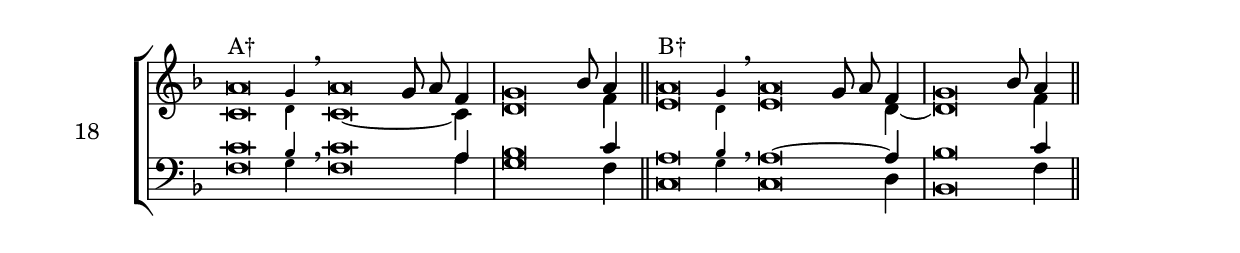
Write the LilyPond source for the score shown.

\version "2.18.2"
\version "2.18.2"

divisioMinima = {
    \bar ""
    \once \override BreathingSign.stencil = #ly:breathing-sign::divisio-minima
    \once \override BreathingSign.Y-offset = #0
    \breathe
}

dm = {
    \bar ""
    \once \override BreathingSign.stencil = #ly:breathing-sign::divisio-maior
    \once \override BreathingSign.Y-offset = #0
    \breathe
}
divisioMaxima = {
    \bar ""
    \once \override BreathingSign.stencil = #ly:breathing-sign::divisio-maxima
    \once \override BreathingSign.Y-offset = #0
    \breathe
}

fi = { \bar "||" }
ll = { \once \override LyricText.self-alignment-X = #LEFT }
sm = { \set melismaBusyProperties = #'() }
usm = { \unset melismaBusyProperties }

global = {
    \key f \major
    \cadenzaOn
    \set tieWaitForNote = ##t
    \autoBeamOff
    %\hide Staff.Stem
}

sopranoOneFlex = { \afterGrace a'\breve^"A†" g'4 \breathe a'\breve g'8 a' f'4 \bar "|" g'\breve bes'8 a'4 \bar "||" }
sopranoOne = { a'\breve^"A" g'8 a' f'4 \bar "|" g'\breve bes'8 a'4 \bar "||" }
sopranoTwoFlex = { \afterGrace a'\breve^"B†" g'4 \breathe a'\breve g'8 a' f'4 \bar "|" g'\breve bes'8 a'4 \bar "||" }
sopranoTwo = {  a'\breve^"B" g'8 a' f'4 \bar "|" g'\breve bes'8 a'4 \bar "||" }

altoOneFlex = { \afterGrace c'\breve d'4 c'\breve~ s4 c'4 d'\breve s8 f'4 }
altoOne = { c'\breve~ s4 c'4 d'\breve s8 f'4  }
altoTwoFlex = { \afterGrace e'\breve d'4 e'\breve s4 d'4~ d'\breve s8 f'4  }
altoTwo = {  e'\breve s4 d'4~ d'\breve s8 f'4  }

tenorOneFlex = { \afterGrace c'\breve bes4 \breathe c'\breve s4 a4 \bar "|" bes\breve s8 c'4 \bar "||"}
tenorOne = { c'\breve s4 a4 \bar "|" bes\breve s8 c'4 \bar "||"  }
tenorTwoFlex = { \afterGrace a\breve bes4 \breathe a\breve~ s4 a4 \bar "|" bes\breve s8 c'4 \bar "||" }
tenorTwo = { a\breve~ s4 a4 \bar "|" bes\breve s8 c'4 \bar "||"  }

bassOneFlex = { \afterGrace f\breve g4 f\breve s4 a4  g\breve s8 f4 }
bassOne = { f\breve s4 a4  g\breve s8 f4  }
bassTwoFlex = { \afterGrace c\breve g4 c\breve s4 d4  bes,\breve s8 f4 }
bassTwo = { c\breve s4 d4  bes,\breve s8 f4  }




sopMusic = {
    \global
    \voiceOne
    \sopranoOneFlex
    \sopranoTwoFlex
}
altoMusic = {
    \global
    \voiceTwo
    \altoOneFlex
    \altoTwoFlex
}
tenorMusic = {
    \global
    \voiceOne
    \tenorOneFlex
    \tenorTwoFlex
}
bassMusic = {
    \global
    \voiceTwo
    \bassOneFlex
    \bassTwoFlex
}

\score {

    \header {
        %piece = \markup { \fontsize #2 \bold "LBI_3a" }
    }
    <<
        \transpose e e {



            \new ChoirStaff \with { instrumentName = #"18" } % LBI_6B
            <<
                \new Staff ="up"
                <<
                    \clef treble
                    \accidentalStyle forget
                    \new Voice = "Soprano" \sopMusic
                    \new Voice = "Alto" \altoMusic
                >>
                \new Staff ="down"
                <<
                    \clef bass
                    \accidentalStyle forget
                    \new Voice = "Tenor" \tenorMusic
                    \new Voice = "Bass" \bassMusic
                >>
            >>
        }
    >>

    \layout 
    { 
        ragged-last = ##t
        \context 
        { 
            \Staff 
            \remove Time_signature_engraver 
        } 

    } 

}
